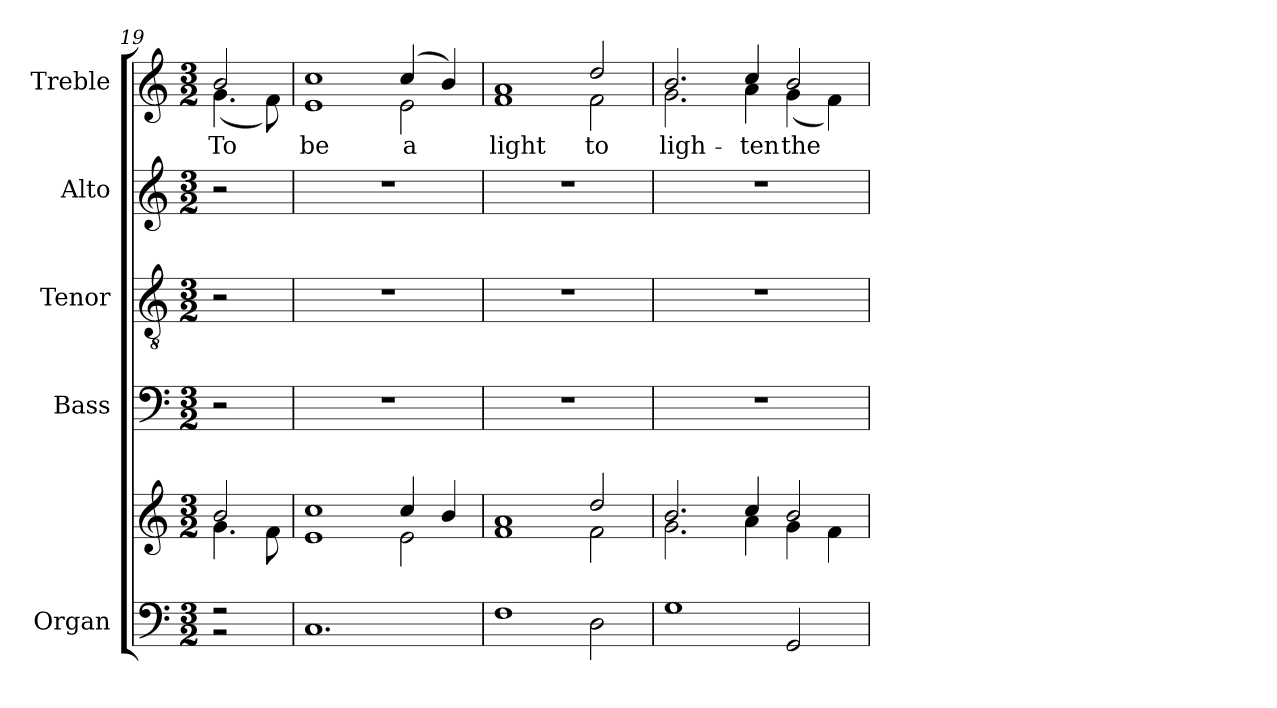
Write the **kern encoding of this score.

**kern	**kern	**kern	**kern	**kern	**kern	**text
*part5	*part5	*part4	*part3	*part2	*part1	*part1
*staff6	*staff5	*staff4	*staff3	*staff2	*staff1	*staff1
*I"Organ	*	*I"Bass	*I"Tenor	*I"Alto	*I"Treble	*
*I'Org.	*	*I'B.	*I'T.	*I'A.	*I'Tr.	*
!!LO:LB:g=z
*clefF4	*clefG2	*clefF4	*clefGv2	*clefG2	*clefG2	*
*	*	*	*ITrd7c12	*	*	*
*k[]	*k[]	*k[]	*k[]	*k[]	*k[]	*
*C:	*C:	*C:	*C:	*C:	*C:	*
*M3/2	*M3/2	*M3/2	*M3/2	*M3/2	*M3/2	*
=19	=19	=19	=19	=19	=19	=19
*^	*^	*	*	*	*	*
!	!	!	!	!	!	!	!	!LO:LY:b:color=#000000
*	*	*	*	*	*	*	*^	*
2r	2r	2bi/	4.gi\	2r	2r	2r	2bi/	(4.gi\	To
.	.	.	8fi\	.	.	.	.	8fi\)	.
*v	*v	*	*	*	*	*	*	*	*
=20	=20	=20	=20	=20	=20	=20	=20	=20
!	!	!	!LO:N:vis=1	!LO:N:vis=1	!LO:N:vis=1	!	!	!
!	!	!	!	!	!	!	!	!LO:LY:b:color=#000000
1.Ci	1cci	1ei	1.r	1.r	1.r	1cci	1ei	be
!	!	!	!	!	!	!	!	!LO:LY:b:color=#000000
.	4cci/	2ei\	.	.	.	(4cci/	2ei\	a
.	4bi/	.	.	.	.	4bi/)	.	.
=21	=21	=21	=21	=21	=21	=21	=21	=21
!	!	!	!LO:N:vis=1	!LO:N:vis=1	!LO:N:vis=1	!	!	!
!	!	!	!	!	!	!	!	!LO:LY:b:color=#000000
1Fi	1ai	1fi	1.r	1.r	1.r	1ai	1fi	light
!	!	!	!	!	!	!	!	!LO:LY:b:color=#000000
2Di\	2ddi/	2fi\	.	.	.	2ddi/	2fi\	to
=22	=22	=22	=22	=22	=22	=22	=22	=22
!	!	!	!LO:N:vis=1	!LO:N:vis=1	!LO:N:vis=1	!	!	!
!	!	!	!	!	!	!	!	!LO:LY:b:color=#000000
1Gi	2.bi/	2.gi\	1.r	1.r	1.r	2.bi/	2.gi\	ligh-
!	!	!	!	!	!	!	!	!LO:LY:b:color=#000000
.	4cci/	4ai\	.	.	.	4cci/	4ai\	-ten
!	!	!	!	!	!	!	!	!LO:LY:b:color=#000000
2GGi/	2bi/	4gi\	.	.	.	2bi/	(4gi\	the
.	.	4fi\	.	.	.	.	4fi\)	.
*	*v	*v	*	*	*	*v	*v	*
=	=	=	=	=	=	=
*-	*-	*-	*-	*-	*-	*-
